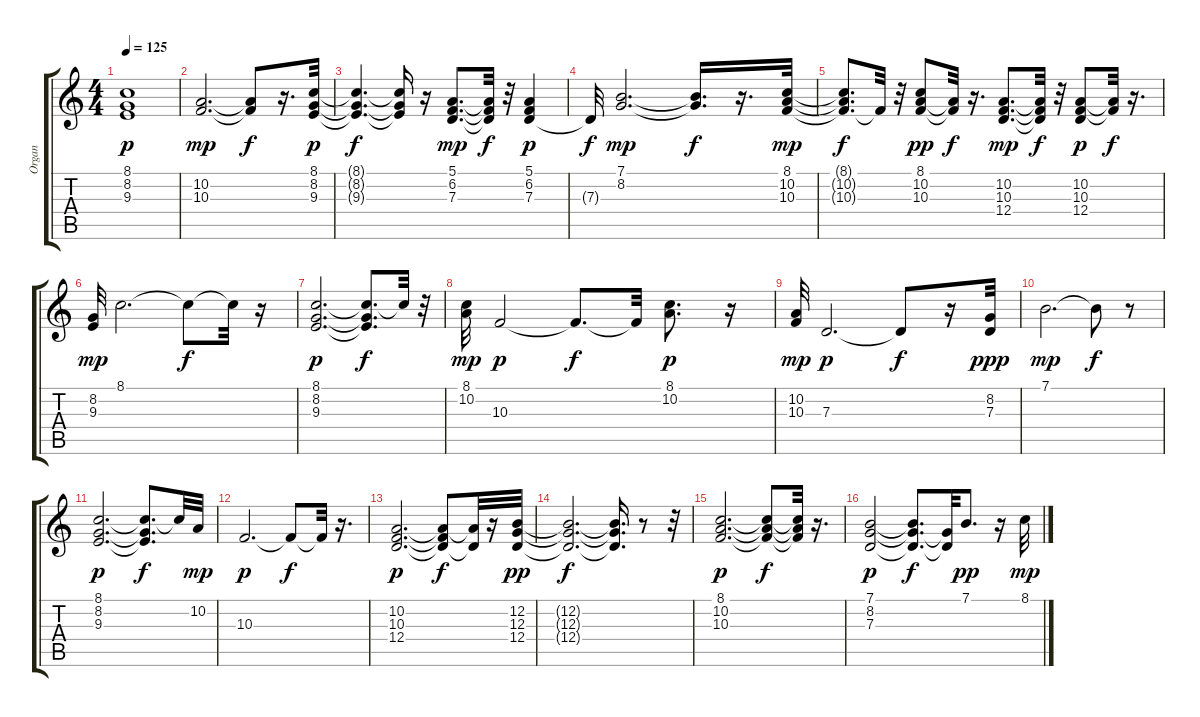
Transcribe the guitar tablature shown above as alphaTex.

\track ("Organ" "Organ") {instrument rockorgan}
\staff {score tabs}
\tuning (E4 B3 G3 D3 A2 E2) {hide}
\ts (4 4)
\tempo 125
\clef g2
\ks c
(8.1 8.2 9.3).1{dy p} |
(10.2 10.3).2{d dy mp} (10.2{t} 10.3{t}).8{dy f} r.16{d} (8.1 8.2 9.3).32{dy p} |
(8.1{t} 8.2{t} 9.3{t}).4{d dy f} (8.1{t} 8.2{t} 9.3{t}).16 r.16 (5.1 6.2 7.3).8{d dy mp} (5.1{t} 6.2{t} 7.3{t}).32{dy f} r.32 (5.1 6.2 7.3).4{dy p} |
7.3{t}.32{dy f} (7.1 8.2).2{d dy mp} (7.1{t} 8.2{t}).16{d dy f} r.16{d} (8.1 10.2 10.3).32{dy mp} |
(8.1{t} 10.2{t} 10.3{t}).8{d dy f} 10.3{t}.32 r.32 (8.1 10.2 10.3).8{dy pp} (10.2{t} 10.3{t}).32{dy f} r.16{d} (10.2 10.3 12.4).8{d dy mp} (10.2{t} 10.3{t} 12.4{t}).32{dy f} r.32 (10.2 10.3 12.4).8{dy p} (10.2{t} 10.3{t}).32{dy f} r.16{d} |
(8.2 9.3).32{dy mp} 8.1.2{d} 8.1{t}.8{dy f} 8.1{t}.32 r.16 |
(8.1 8.2 9.3).2{d dy p} (8.1{t} 8.2{t} 9.3{t}).8{d dy f} 8.1{t}.32 r.32 |
(8.1 10.2).32{dy mp} 10.3.2{dy p} 10.3{t}.8{d dy f} 10.3{t}.32 (8.1 10.2).8{d dy p} r.16 |
(10.2 10.3).32{dy mp} 7.3.2{d dy p} 7.3{t}.8{dy f} r.16 (8.2 7.3).32{dy ppp} |
7.1.2{d dy mp} 7.1{t}.8{dy f} r.8 |
(8.1 8.2 9.3).2{d dy p} (8.1{t} 8.2{t} 9.3{t}).8{d dy f} 8.1{t}.32 10.2.32{dy mp} |
10.3.2{d dy p} 10.3{t}.8{dy f} 10.3{t}.32 r.16{d} |
(10.2 10.3 12.4).2{d dy p} (10.2{t} 10.3{t} 12.4{t}).8{dy f} (10.2{t} 12.4{t}).32 r.16 (12.2 12.3 12.4).32{dy pp} |
(12.2{t} 12.3{t} 12.4{t}).2{d dy f} (12.2{t} 12.3{t} 12.4{t}).16{d} r.8 r.32 |
(8.1 10.2 10.3).2{d dy p} (8.1{t} 10.2{t} 10.3{t}).8{dy f} (8.1{t} 10.2{t} 10.3{t}).32 r.16{d} |
(7.1 8.2 7.3).2{dy p} (7.1{t} 8.2{t} 7.3{t}).8{d dy f} (8.2{t} 7.3{t}).32 7.1.8{d dy pp} r.16 8.1.32{dy mp}
